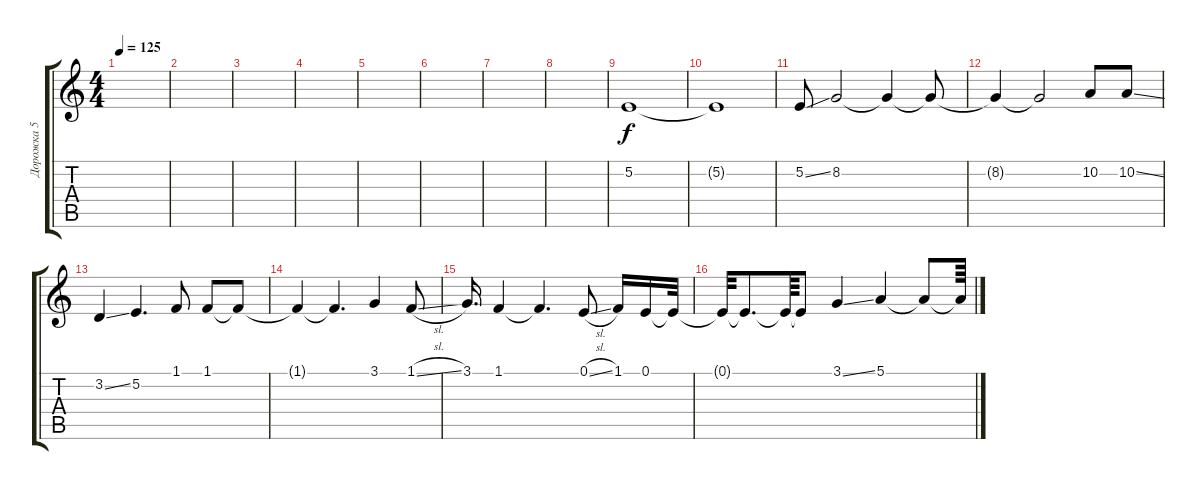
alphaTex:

\track ("Дорожка 5" "Дорожка 5") {instrument baritonesax}
\staff {score tabs}
\tuning (E4 B3 G3 D3 A2 E2) {hide}
\ts (4 4)
\tempo 125
\clef g2
\ks c
|
|
|
|
|
|
|
|
5.2.1 |
5.2{t}.1 |
5.2{ss}.8 8.2.2 8.2{t}.4 8.2{t}.8 |
8.2{t}.4 8.2{t}.2 10.2.8 10.2{ss}.8 |
3.2{ss}.4 5.2.4{d} 1.1.8 1.1.8 1.1{t}.8 |
1.1{t}.4 1.1{t}.4{d} 3.1.4 1.1{sl}.8 |
3.1.16{d} 1.1.4 1.1{t}.4{d} 0.1{sl}.8 1.1.16 0.1.16 0.1{t}.32 |
0.1{t}.32 0.1{t}.8{d} 0.1{t}.64 0.1{t}.8 3.1{ss}.4 5.1.4 5.1{t}.8 5.1{t}.64
